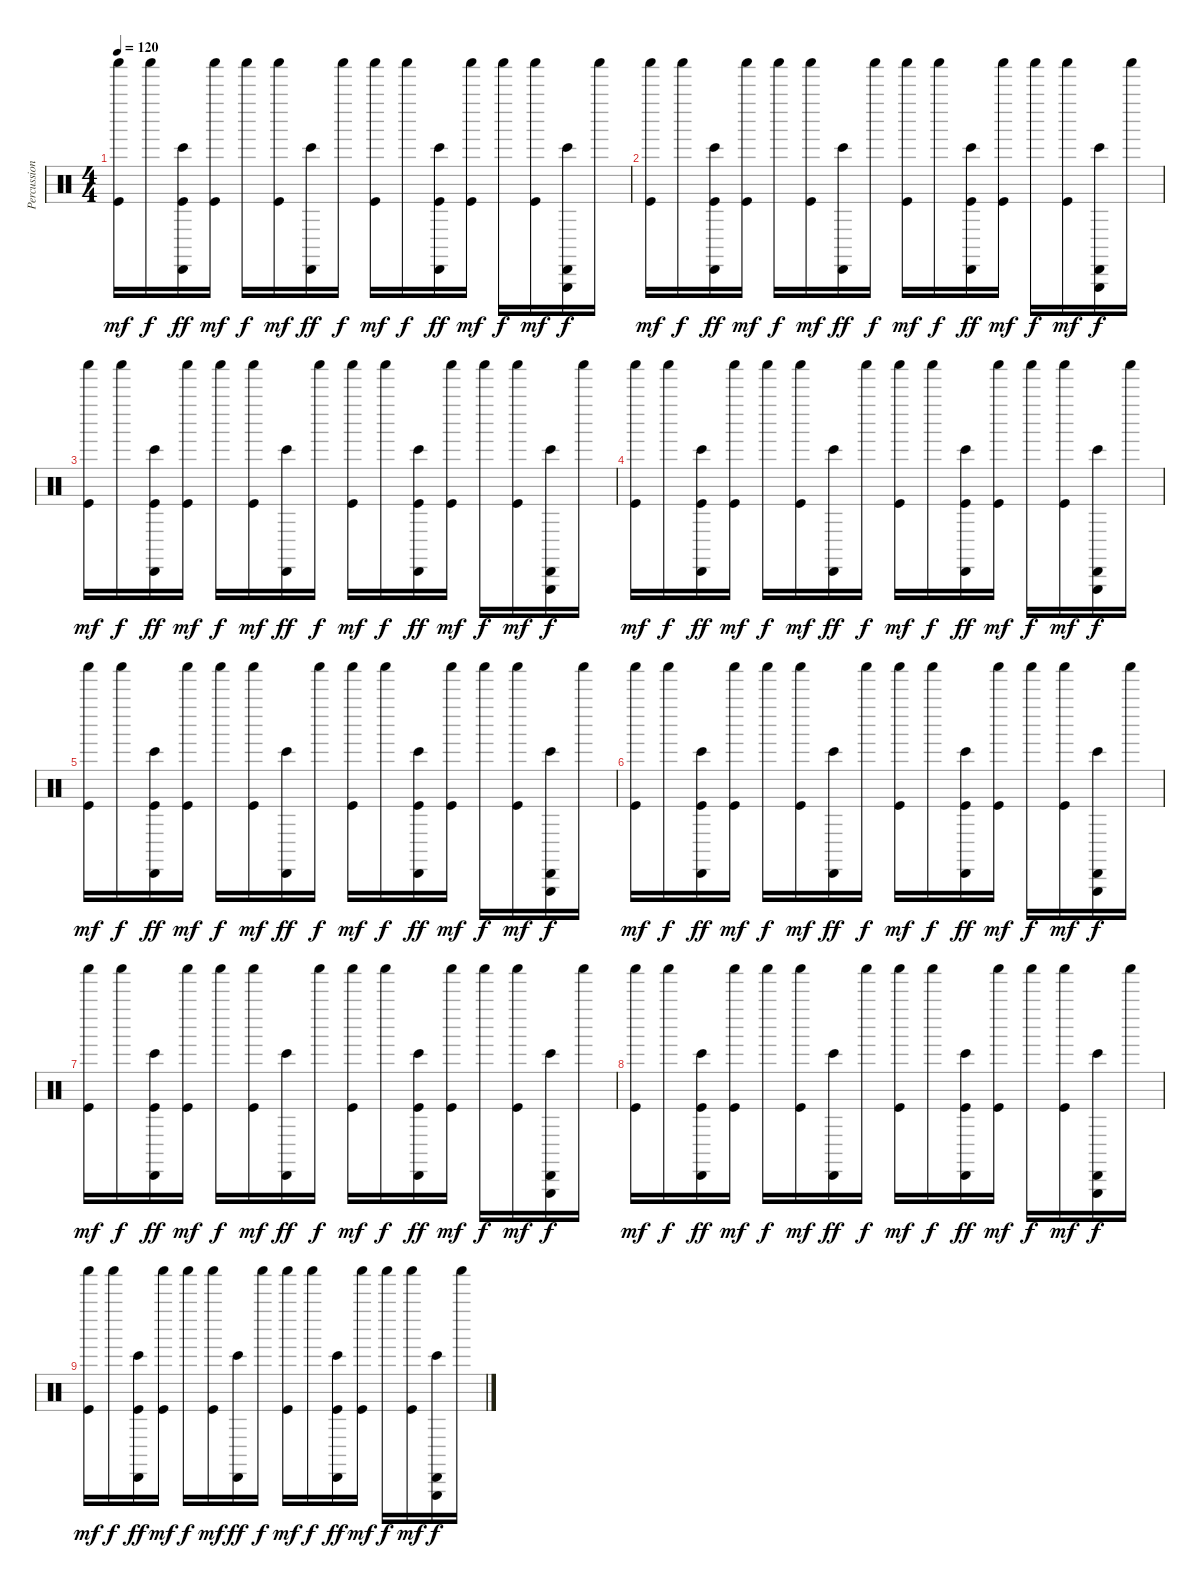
\track ("Percussion" "Percussion") {instrument percussion}
\staff {score}
\articulation defaults
\ts (4 4)
\tempo 120
\clef neutral
\ks c
("Kick (hit)" "Shaker (hit)").16{dy mf} "Shaker (hit)".16{dy f} ("Kick (hit)" "Bongo High (hit)" "Cabasa (hit)").16{dy ff} ("Kick (hit)" "Shaker (hit)").16{dy mf} "Shaker (hit)".16{dy f} ("Kick (hit)" "Shaker (hit)").16{dy mf} ("Bongo High (hit)" "Cabasa (hit)").16{dy ff} "Shaker (hit)".16{dy f} ("Kick (hit)" "Shaker (hit)").16{dy mf} "Shaker (hit)".16{dy f} ("Kick (hit)" "Bongo High (hit)" "Cabasa (hit)").16{dy ff} ("Kick (hit)" "Shaker (hit)").16{dy mf} "Shaker (hit)".16{dy f} ("Kick (hit)" "Shaker (hit)").16{dy mf} ("Bongo High (hit)" "Cabasa (hit)" "Triangle (hit)").16{dy f} "Shaker (hit)".16 |
("Kick (hit)" "Shaker (hit)").16{dy mf volume 9} "Shaker (hit)".16{dy f} ("Kick (hit)" "Bongo High (hit)" "Cabasa (hit)").16{dy ff} ("Kick (hit)" "Shaker (hit)").16{dy mf} "Shaker (hit)".16{dy f} ("Kick (hit)" "Shaker (hit)").16{dy mf} ("Bongo High (hit)" "Cabasa (hit)").16{dy ff} "Shaker (hit)".16{dy f} ("Kick (hit)" "Shaker (hit)").16{dy mf} "Shaker (hit)".16{dy f} ("Kick (hit)" "Bongo High (hit)" "Cabasa (hit)").16{dy ff} ("Kick (hit)" "Shaker (hit)").16{dy mf} "Shaker (hit)".16{dy f} ("Kick (hit)" "Shaker (hit)").16{dy mf} ("Bongo High (hit)" "Cabasa (hit)" "Triangle (hit)").16{dy f} "Shaker (hit)".16 |
("Kick (hit)" "Shaker (hit)").16{dy mf} "Shaker (hit)".16{dy f} ("Kick (hit)" "Bongo High (hit)" "Cabasa (hit)").16{dy ff} ("Kick (hit)" "Shaker (hit)").16{dy mf} "Shaker (hit)".16{dy f} ("Kick (hit)" "Shaker (hit)").16{dy mf} ("Bongo High (hit)" "Cabasa (hit)").16{dy ff} "Shaker (hit)".16{dy f} ("Kick (hit)" "Shaker (hit)").16{dy mf} "Shaker (hit)".16{dy f} ("Kick (hit)" "Bongo High (hit)" "Cabasa (hit)").16{dy ff} ("Kick (hit)" "Shaker (hit)").16{dy mf} "Shaker (hit)".16{dy f} ("Kick (hit)" "Shaker (hit)").16{dy mf} ("Bongo High (hit)" "Cabasa (hit)" "Triangle (hit)").16{dy f} "Shaker (hit)".16 |
("Kick (hit)" "Shaker (hit)").16{dy mf volume 9} "Shaker (hit)".16{dy f} ("Kick (hit)" "Bongo High (hit)" "Cabasa (hit)").16{dy ff} ("Kick (hit)" "Shaker (hit)").16{dy mf} "Shaker (hit)".16{dy f} ("Kick (hit)" "Shaker (hit)").16{dy mf} ("Bongo High (hit)" "Cabasa (hit)").16{dy ff} "Shaker (hit)".16{dy f} ("Kick (hit)" "Shaker (hit)").16{dy mf} "Shaker (hit)".16{dy f} ("Kick (hit)" "Bongo High (hit)" "Cabasa (hit)").16{dy ff} ("Kick (hit)" "Shaker (hit)").16{dy mf} "Shaker (hit)".16{dy f} ("Kick (hit)" "Shaker (hit)").16{dy mf} ("Bongo High (hit)" "Cabasa (hit)" "Triangle (hit)").16{dy f} "Shaker (hit)".16 |
("Kick (hit)" "Shaker (hit)").16{dy mf} "Shaker (hit)".16{dy f} ("Kick (hit)" "Bongo High (hit)" "Cabasa (hit)").16{dy ff} ("Kick (hit)" "Shaker (hit)").16{dy mf} "Shaker (hit)".16{dy f} ("Kick (hit)" "Shaker (hit)").16{dy mf} ("Bongo High (hit)" "Cabasa (hit)").16{dy ff} "Shaker (hit)".16{dy f} ("Kick (hit)" "Shaker (hit)").16{dy mf} "Shaker (hit)".16{dy f} ("Kick (hit)" "Bongo High (hit)" "Cabasa (hit)").16{dy ff} ("Kick (hit)" "Shaker (hit)").16{dy mf} "Shaker (hit)".16{dy f} ("Kick (hit)" "Shaker (hit)").16{dy mf} ("Bongo High (hit)" "Cabasa (hit)" "Triangle (hit)").16{dy f} "Shaker (hit)".16 |
("Kick (hit)" "Shaker (hit)").16{dy mf volume 9} "Shaker (hit)".16{dy f} ("Kick (hit)" "Bongo High (hit)" "Cabasa (hit)").16{dy ff} ("Kick (hit)" "Shaker (hit)").16{dy mf} "Shaker (hit)".16{dy f} ("Kick (hit)" "Shaker (hit)").16{dy mf} ("Bongo High (hit)" "Cabasa (hit)").16{dy ff} "Shaker (hit)".16{dy f} ("Kick (hit)" "Shaker (hit)").16{dy mf} "Shaker (hit)".16{dy f} ("Kick (hit)" "Bongo High (hit)" "Cabasa (hit)").16{dy ff} ("Kick (hit)" "Shaker (hit)").16{dy mf} "Shaker (hit)".16{dy f} ("Kick (hit)" "Shaker (hit)").16{dy mf} ("Bongo High (hit)" "Cabasa (hit)" "Triangle (hit)").16{dy f} "Shaker (hit)".16 |
("Kick (hit)" "Shaker (hit)").16{dy mf} "Shaker (hit)".16{dy f} ("Kick (hit)" "Bongo High (hit)" "Cabasa (hit)").16{dy ff} ("Kick (hit)" "Shaker (hit)").16{dy mf} "Shaker (hit)".16{dy f} ("Kick (hit)" "Shaker (hit)").16{dy mf} ("Bongo High (hit)" "Cabasa (hit)").16{dy ff} "Shaker (hit)".16{dy f} ("Kick (hit)" "Shaker (hit)").16{dy mf} "Shaker (hit)".16{dy f} ("Kick (hit)" "Bongo High (hit)" "Cabasa (hit)").16{dy ff} ("Kick (hit)" "Shaker (hit)").16{dy mf} "Shaker (hit)".16{dy f} ("Kick (hit)" "Shaker (hit)").16{dy mf} ("Bongo High (hit)" "Cabasa (hit)" "Triangle (hit)").16{dy f} "Shaker (hit)".16 |
("Kick (hit)" "Shaker (hit)").16{dy mf volume 9} "Shaker (hit)".16{dy f} ("Kick (hit)" "Bongo High (hit)" "Cabasa (hit)").16{dy ff} ("Kick (hit)" "Shaker (hit)").16{dy mf} "Shaker (hit)".16{dy f} ("Kick (hit)" "Shaker (hit)").16{dy mf} ("Bongo High (hit)" "Cabasa (hit)").16{dy ff} "Shaker (hit)".16{dy f} ("Kick (hit)" "Shaker (hit)").16{dy mf} "Shaker (hit)".16{dy f} ("Kick (hit)" "Bongo High (hit)" "Cabasa (hit)").16{dy ff} ("Kick (hit)" "Shaker (hit)").16{dy mf} "Shaker (hit)".16{dy f} ("Kick (hit)" "Shaker (hit)").16{dy mf} ("Bongo High (hit)" "Cabasa (hit)" "Triangle (hit)").16{dy f} "Shaker (hit)".16 |
("Kick (hit)" "Shaker (hit)").16{dy mf} "Shaker (hit)".16{dy f} ("Kick (hit)" "Bongo High (hit)" "Cabasa (hit)").16{dy ff} ("Kick (hit)" "Shaker (hit)").16{dy mf} "Shaker (hit)".16{dy f} ("Kick (hit)" "Shaker (hit)").16{dy mf} ("Bongo High (hit)" "Cabasa (hit)").16{dy ff} "Shaker (hit)".16{dy f} ("Kick (hit)" "Shaker (hit)").16{dy mf} "Shaker (hit)".16{dy f} ("Kick (hit)" "Bongo High (hit)" "Cabasa (hit)").16{dy ff} ("Kick (hit)" "Shaker (hit)").16{dy mf} "Shaker (hit)".16{dy f} ("Kick (hit)" "Shaker (hit)").16{dy mf} ("Bongo High (hit)" "Cabasa (hit)" "Triangle (hit)").16{dy f} "Shaker (hit)".16
